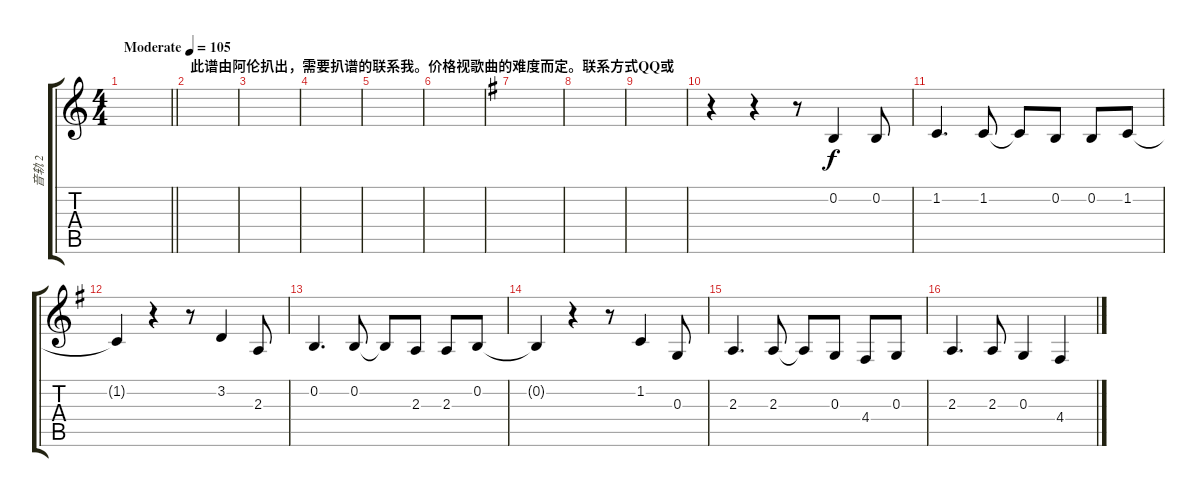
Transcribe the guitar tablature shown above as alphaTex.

\track ("音轨 2" "音轨 2") {instrument steeldrums}
\staff {score tabs}
\tuning (E4 B3 G3 D3 A2 E2) {hide}
\ts (4 4)
\tempo (105 "Moderate")
\clef g2
\barLineRight lightlight
\ks c
|
\section ("" "此谱由阿伦扒出，需要扒谱的联系我。价格视歌曲的难度而定。联系方式QQ或")
|
|
|
|
|
\ks g
|
|
|
r.4 r.4 r.8 0.2.4 0.2.8 |
1.2.4{d} 1.2.8 1.2{t}.8 0.2.8 0.2.8 1.2.8 |
1.2{t}.4 r.4 r.8 3.2.4{txt ""} 2.3.8 |
0.2.4{d} 0.2.8 0.2{t}.8 2.3.8 2.3.8 0.2.8 |
0.2{t}.4 r.4 r.8 1.2.4 0.3.8 |
2.3.4{d} 2.3.8 2.3{t}.8 0.3.8 4.4.8 0.3.8 |
2.3.4{d} 2.3.8 0.3.4 4.4.4
